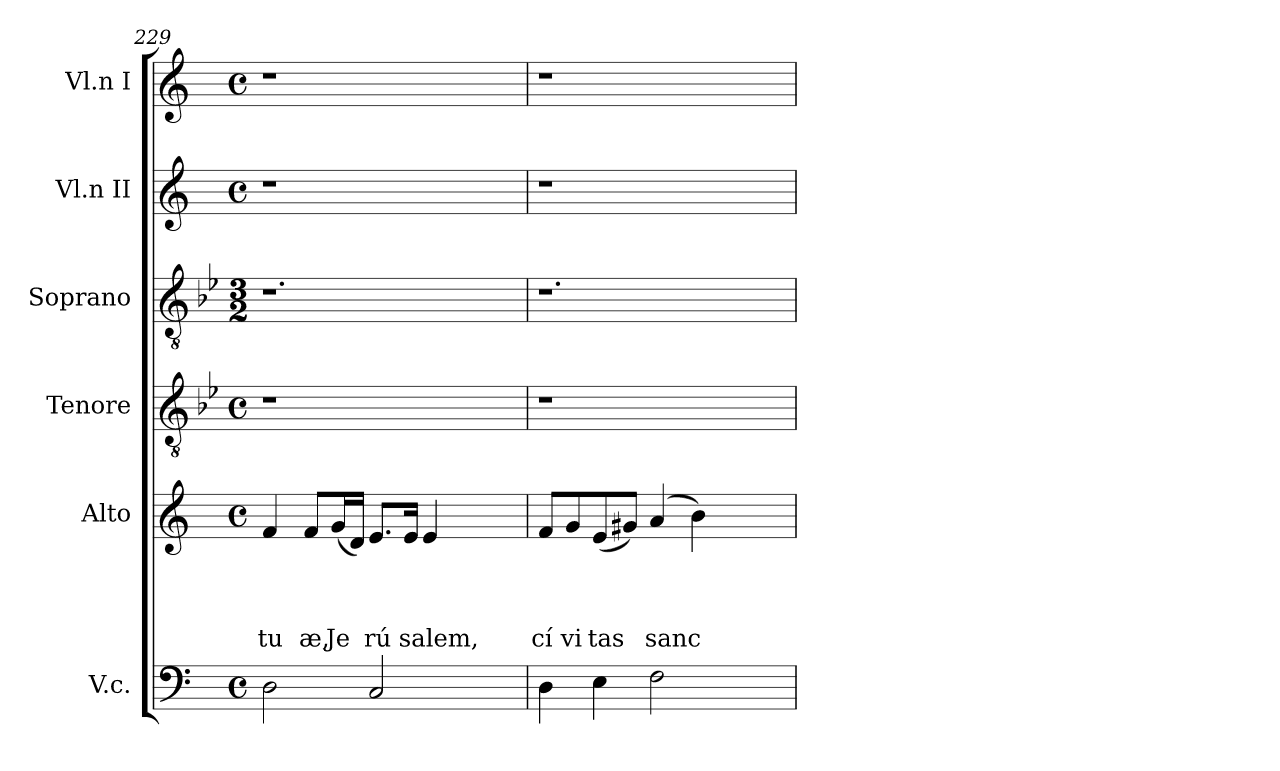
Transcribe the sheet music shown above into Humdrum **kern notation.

**kern	**kern	**text	**text	**text	**text	**kern	**kern	**kern	**kern
*part6	*part5	*part5	*part5	*part5	*part5	*part4	*part3	*part2	*part1
*staff6	*staff5	*staff5	*staff5	*staff5	*staff5	*staff4	*staff3	*staff2	*staff1
*I"V.c.	*I"Alto	*	*	*	*	*I"Tenore	*I"Soprano	*I"Vl.n II	*I"Vl.n I
*I'V.c.	*I'Alto	*	*	*	*	*I'Tenore	*I'Soprano	*I'Vl.n II	*I'Vl.n I
*clefF4	*clefG2	*	*	*	*	*clefGv2	*clefGv2	*clefG2	*clefG2
*k[]	*k[]	*	*	*	*	*k[b-e-]	*k[b-e-]	*k[]	*k[]
*C:	*C:	*	*	*	*	*B-:	*B-:	*C:	*C:
*M4/4	*M4/4	*	*	*	*	*M4/4	*M3/2	*M4/4	*M4/4
*met(c)	*met(c)	*	*	*	*	*met(c)	*	*met(c)	*met(c)
=229	=229	=229	=229	=229	=229	=229	=229	=229	=229
!	!	!	!	!	!LO:LY:b	!	!	!	!
2D\	4f/	.	.	.	tu	1r	1.r	1r	1r
!	!	!	!	!	!LO:LY:b	!	!	!	!
.	8f/L	.	.	.	æ,	.	.	.	.
!	!	!	!	!	!LO:LY:b	!	!	!	!
.	(<16g/L	.	.	.	Je	.	.	.	.
.	16d/JJ)	.	.	.	.	.	.	.	.
!	!	!	!	!	!LO:LY:b	!	!	!	!
2C/	8.e/L	.	.	.	rú	.	.	.	.
!	!	!	!	!	!LO:LY:b	!	!	!	!
.	16e/Jk	.	.	.	salem,	.	.	.	.
.	4e/	.	.	.	.	.	.	.	.
2ryy	2ryy	.	.	.	.	2ryy	.	2ryy	2ryy
=230	=230	=230	=230	=230	=230	=230	=230	=230	=230
!	!	!	!	!	!LO:LY:b	!	!	!	!
4D\	8f/L	.	.	.	cí	1r	1.r	1r	1r
!	!	!	!	!	!LO:LY:b	!	!	!	!
.	8g/	.	.	.	vi	.	.	.	.
!	!	!	!	!	!LO:LY:b	!	!	!	!
4E\	(<8e/	.	.	.	tas	.	.	.	.
.	8g#X/J)	.	.	.	.	.	.	.	.
!	!	!	!	!	!LO:LY:b	!	!	!	!
2F\	(4a/	.	.	.	sanc	.	.	.	.
.	4b\)	.	.	.	.	.	.	.	.
2ryy	2ryy	.	.	.	.	2ryy	.	2ryy	2ryy
=	=	=	=	=	=	=	=	=	=
*-	*-	*-	*-	*-	*-	*-	*-	*-	*-
